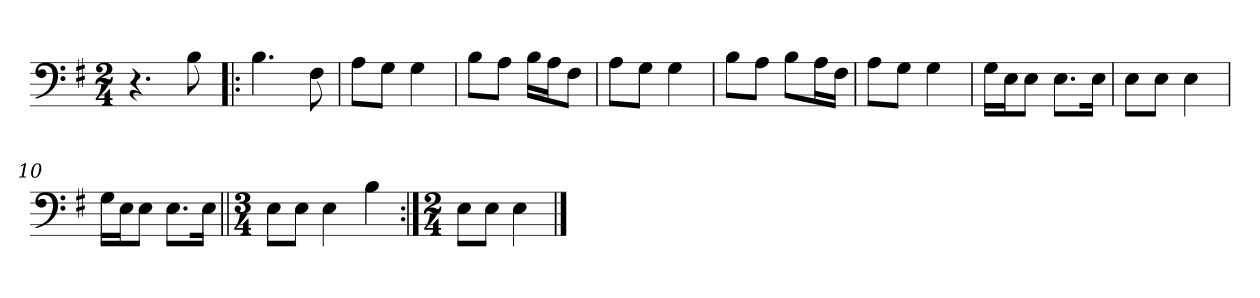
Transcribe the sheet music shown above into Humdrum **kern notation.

**kern
*part1
*staff1
*clefF4
*k[f#]
*M2/4
=1
4.r
8B\
=2!|:
4.B\
8F#\
=3
8A\L
8G\J
4G\
=4
8B\L
8A\J
16B\LL
16A\J
8F#\J
=5
8A\L
8G\J
4G\
=6
8B\L
8A\J
8B\L
16A\L
16F#\JJ
=7
8A\L
8G\J
4G\
=8
16G\LL
16E\J
8E\J
8.E\L
16E\Jk
=9
8E\L
8E\J
4E\
=10
16G\LL
16E\J
8E\J
8.E\L
16E\Jk
=11||
*M3/4
8E\L
8E\J
4E\
4B\
=12:|!
*M2/4
8E\L
8E\J
4E\
==
*-
